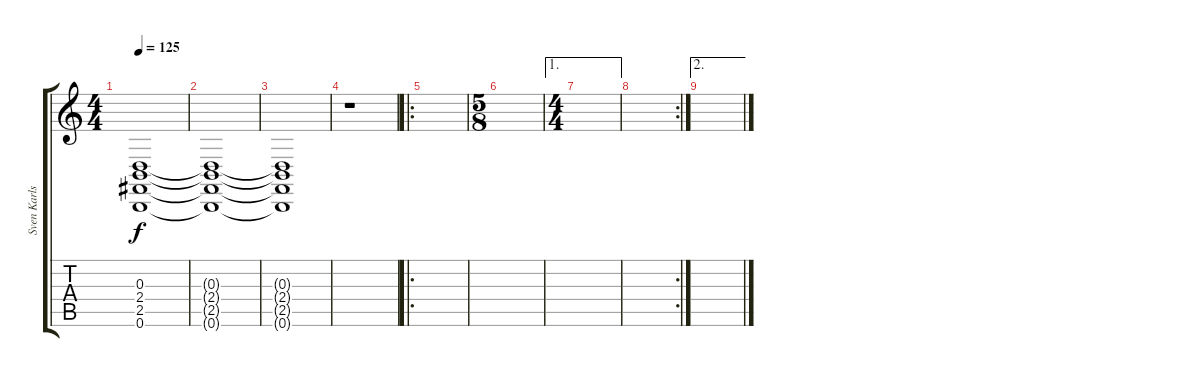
\track ("Sven Karlsson" "Sven Karls") {instrument fx6goblins}
\staff {score tabs}
\tuning (B3 Gb3 D3 A2 E2 B1) {hide}
\ts (4 4)
\tempo 125
\clef g2
\ks c
(0.3 2.4 2.5 0.6).1{dy f instrument fx6goblins} |
(0.3{t} 2.4{t} 2.5{t} 0.6{t}).1 |
(0.3{t} 2.4{t} 2.5{t} 0.6{t}).1 |
r.1 |
\ro
|
\ts (5 8)
|
\ae 1
\ts (4 4)
|
\rc 2
|
\ae 2
